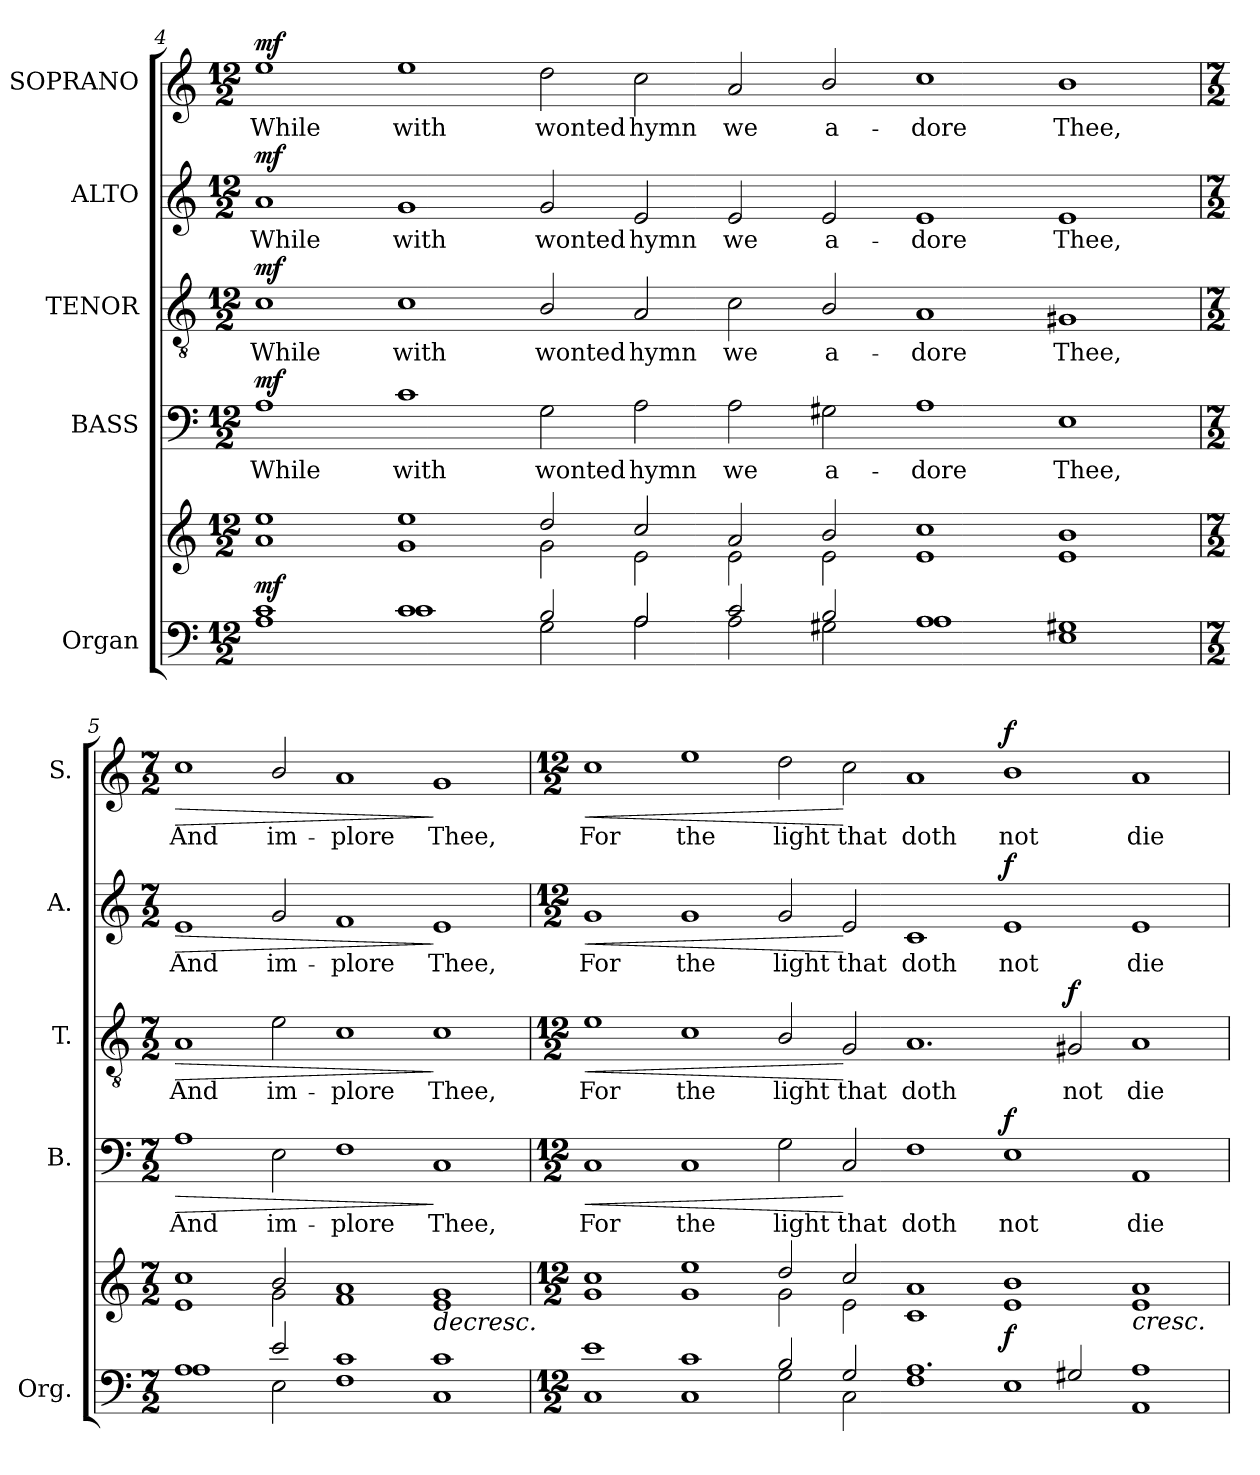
**kern	**kern	**dynam	**kern	**text	**dynam	**kern	**text	**dynam	**kern	**text	**dynam	**kern	**text	**dynam
*part5	*part5	*part5	*part4	*part4	*part4	*part3	*part3	*part3	*part2	*part2	*part2	*part1	*part1	*part1
*staff6	*staff5	*staff5/6	*staff4	*staff4	*staff4	*staff3	*staff3	*staff3	*staff2	*staff2	*staff2	*staff1	*staff1	*staff1
*I"Organ	*	*	*I"BASS	*	*	*I"TENOR	*	*	*I"ALTO	*	*	*I"SOPRANO	*	*
*I'Org.	*	*	*I'B.	*	*	*I'T.	*	*	*I'A.	*	*	*I'S.	*	*
*clefF4	*clefG2	*	*clefF4	*	*	*clefGv2	*	*	*clefG2	*	*	*clefG2	*	*
*	*	*	*	*	*	*ITrd7c12	*	*	*	*	*	*	*	*
*k[]	*k[]	*	*k[]	*	*	*k[]	*	*	*k[]	*	*	*k[]	*	*
*C:	*C:	*	*C:	*	*	*C:	*	*	*C:	*	*	*C:	*	*
*M12/2	*M12/2	*	*M12/2	*	*	*M12/2	*	*	*M12/2	*	*	*M12/2	*	*
=4	=4	=4	=4	=4	=4	=4	=4	=4	=4	=4	=4	=4	=4	=4
*^	*^	*	*	*	*	*	*	*	*	*	*	*	*	*
!	!	!	!	!	!	!LO:LY:b:color=#000000	!	!	!	!	!	!	!	!	!	!
!	!	!	!	!	!	!	!	!	!LO:LY:b:color=#000000	!	!	!	!	!	!	!
!	!	!	!	!	!	!	!	!	!	!	!	!LO:LY:b:color=#000000	!	!	!	!
!	!	!	!	!	!	!	!	!	!	!	!	!	!	!	!LO:LY:b:color=#000000	!
1ci	1Ai	1eei	1ai	mf	1Ai	While	mf	1Ci	While	mf	1ai	While	mf	1eei	While	mf
!	!	!	!	!	!	!LO:LY:b:color=#000000	!	!	!	!	!	!	!	!	!	!
!	!	!	!	!	!	!	!	!	!LO:LY:b:color=#000000	!	!	!	!	!	!	!
!	!	!	!	!	!	!	!	!	!	!	!	!LO:LY:b:color=#000000	!	!	!	!
!	!	!	!	!	!	!	!	!	!	!	!	!	!	!	!LO:LY:b:color=#000000	!
1ci	1ci	1eei	1gi	.	1ci	with	.	1Ci	with	.	1gi	with	.	1eei	with	.
!	!	!	!	!	!	!LO:LY:b:color=#000000	!	!	!	!	!	!	!	!	!	!
!	!	!	!	!	!	!	!	!	!LO:LY:b:color=#000000	!	!	!	!	!	!	!
!	!	!	!	!	!	!	!	!	!	!	!	!LO:LY:b:color=#000000	!	!	!	!
!	!	!	!	!	!	!	!	!	!	!	!	!	!	!	!LO:LY:b:color=#000000	!
2Bi/	2Gi\	2ddi/	2gi\	.	2Gi\	wonted	.	2BBi/	wonted	.	2gi/	wonted	.	2ddi\	wonted	.
!	!	!	!	!	!	!LO:LY:b:color=#000000	!	!	!	!	!	!	!	!	!	!
!	!	!	!	!	!	!	!	!	!LO:LY:b:color=#000000	!	!	!	!	!	!	!
!	!	!	!	!	!	!	!	!	!	!	!	!LO:LY:b:color=#000000	!	!	!	!
!	!	!	!	!	!	!	!	!	!	!	!	!	!	!	!LO:LY:b:color=#000000	!
2Ai/	2Ai\	2cci/	2ei\	.	2Ai\	hymn	.	2AAi/	hymn	.	2ei/	hymn	.	2cci\	hymn	.
!	!	!	!	!	!	!LO:LY:b:color=#000000	!	!	!	!	!	!	!	!	!	!
!	!	!	!	!	!	!	!	!	!LO:LY:b:color=#000000	!	!	!	!	!	!	!
!	!	!	!	!	!	!	!	!	!	!	!	!LO:LY:b:color=#000000	!	!	!	!
!	!	!	!	!	!	!	!	!	!	!	!	!	!	!	!LO:LY:b:color=#000000	!
2ci/	2Ai\	2ai/	2ei\	.	2Ai\	we	.	2Ci\	we	.	2ei/	we	.	2ai/	we	.
!	!	!	!	!	!	!LO:LY:b:color=#000000	!	!	!	!	!	!	!	!	!	!
!	!	!	!	!	!	!	!	!	!LO:LY:b:color=#000000	!	!	!	!	!	!	!
!	!	!	!	!	!	!	!	!	!	!	!	!LO:LY:b:color=#000000	!	!	!	!
!	!	!	!	!	!	!	!	!	!	!	!	!	!	!	!LO:LY:b:color=#000000	!
2Bi/	2G#Xi\	2bi/	2ei\	.	2G#Xi\	a-	.	2BBi/	a-	.	2ei/	a-	.	2bi/	a-	.
!	!	!	!	!	!	!LO:LY:b:color=#000000	!	!	!	!	!	!	!	!	!	!
!	!	!	!	!	!	!	!	!	!LO:LY:b:color=#000000	!	!	!	!	!	!	!
!	!	!	!	!	!	!	!	!	!	!	!	!LO:LY:b:color=#000000	!	!	!	!
!	!	!	!	!	!	!	!	!	!	!	!	!	!	!	!LO:LY:b:color=#000000	!
1Ai	1Ai	1cci	1ei	.	1Ai	-dore	.	1AAi	-dore	.	1ei	-dore	.	1cci	-dore	.
!	!	!	!	!	!	!LO:LY:b:color=#000000	!	!	!	!	!	!	!	!	!	!
!	!	!	!	!	!	!	!	!	!LO:LY:b:color=#000000	!	!	!	!	!	!	!
!	!	!	!	!	!	!	!	!	!	!	!	!LO:LY:b:color=#000000	!	!	!	!
!	!	!	!	!	!	!	!	!	!	!	!	!	!	!	!LO:LY:b:color=#000000	!
1G#Xi	1Ei	1bi	1ei	.	1Ei	Thee,	.	1GG#Xi	Thee,	.	1ei	Thee,	.	1bi	Thee,	.
!!LO:LB:g=z
=5	=5	=5	=5	=5	=5	=5	=5	=5	=5	=5	=5	=5	=5	=5	=5	=5
*M7/2	*	*M7/2	*	*	*M7/2	*	*	*M7/2	*	*	*M7/2	*	*	*M7/2	*	*
!	!	!	!	!	!	!LO:LY:b:color=#000000	!LO:HP:b	!	!	!	!	!	!	!	!	!
!	!	!	!	!	!	!	!	!	!LO:LY:b:color=#000000	!LO:HP:b	!	!	!	!	!	!
!	!	!	!	!	!	!	!	!	!	!	!	!LO:LY:b:color=#000000	!LO:HP:b	!	!	!
!	!	!	!	!	!	!	!	!	!	!	!	!	!	!	!LO:LY:b:color=#000000	!LO:HP:b
1Ai	1Ai	1cci	1ei	.	1Ai	And	>	1AAi	And	>	1ei	And	>	1cci	And	>
!	!	!	!	!	!	!LO:LY:b:color=#000000	!	!	!	!	!	!	!	!	!	!
!	!	!	!	!	!	!	!	!	!LO:LY:b:color=#000000	!	!	!	!	!	!	!
!	!	!	!	!	!	!	!	!	!	!	!	!LO:LY:b:color=#000000	!	!	!	!
!	!	!	!	!	!	!	!	!	!	!	!	!	!	!	!LO:LY:b:color=#000000	!
2ei/	2Ei\	2bi/	2gi\	]	2Ei\	im-	.	2Ei\	im-	.	2gi/	im-	.	2bi/	im-	.
!	!	!	!	!	!	!LO:LY:b:color=#000000	!	!	!	!	!	!	!	!	!	!
!	!	!	!	!	!	!	!	!	!LO:LY:b:color=#000000	!	!	!	!	!	!	!
!	!	!	!	!	!	!	!	!	!	!	!	!LO:LY:b:color=#000000	!	!	!	!
!	!	!	!	!	!	!	!	!	!	!	!	!	!	!	!LO:LY:b:color=#000000	!
1ci	1Fi	1ai	1fi	.	1Fi	-plore	.	1Ci	-plore	.	1fi	-plore	.	1ai	-plore	.
!	!	!	!	!LO:HP:b	!	!	!	!	!	!	!	!	!	!	!	!
!	!	!	!	!	!	!LO:LY:b:color=#000000	!	!	!	!	!	!	!	!	!	!
!	!	!	!	!	!	!	!	!	!LO:LY:b:color=#000000	!	!	!	!	!	!	!
!	!	!	!	!	!	!	!	!	!	!	!	!LO:LY:b:color=#000000	!	!	!	!
!	!	!	!	!	!	!	!	!	!	!	!	!	!	!	!LO:LY:b:color=#000000	!
1ci	1Ci	1gi	1ei	>	1Ci	Thee,	]	1Ci	Thee,	]	1ei	Thee,	]	1gi	Thee,	]
=6	=6	=6	=6	=6	=6	=6	=6	=6	=6	=6	=6	=6	=6	=6	=6	=6
*M12/2	*	*M12/2	*	*	*M12/2	*	*	*M12/2	*	*	*M12/2	*	*	*M12/2	*	*
!	!	!	!	!	!	!LO:LY:b:color=#000000	!LO:HP:b	!	!	!	!	!	!	!	!	!
!	!	!	!	!	!	!	!	!	!LO:LY:b:color=#000000	!LO:HP:b	!	!	!	!	!	!
!	!	!	!	!	!	!	!	!	!	!	!	!LO:LY:b:color=#000000	!LO:HP:b	!	!	!
!	!	!	!	!	!	!	!	!	!	!	!	!	!	!	!LO:LY:b:color=#000000	!LO:HP:b
1ei	1Ci	1cci	1gi	.	1Ci	For	<	1Ei	For	<	1gi	For	<	1cci	For	<
!	!	!	!	!	!	!LO:LY:b:color=#000000	!	!	!	!	!	!	!	!	!	!
!	!	!	!	!	!	!	!	!	!LO:LY:b:color=#000000	!	!	!	!	!	!	!
!	!	!	!	!	!	!	!	!	!	!	!	!LO:LY:b:color=#000000	!	!	!	!
!	!	!	!	!	!	!	!	!	!	!	!	!	!	!	!LO:LY:b:color=#000000	!
1ci	1Ci	1eei	1gi	[	1Ci	the	.	1Ci	the	.	1gi	the	.	1eei	the	.
!	!	!	!	!	!	!LO:LY:b:color=#000000	!	!	!	!	!	!	!	!	!	!
!	!	!	!	!	!	!	!	!	!LO:LY:b:color=#000000	!	!	!	!	!	!	!
!	!	!	!	!	!	!	!	!	!	!	!	!LO:LY:b:color=#000000	!	!	!	!
!	!	!	!	!	!	!	!	!	!	!	!	!	!	!	!LO:LY:b:color=#000000	!
2Bi/	2Gi\	2ddi/	2gi\	.	2Gi\	light	.	2BBi/	light	.	2gi/	light	.	2ddi\	light	.
!	!	!	!	!	!	!LO:LY:b:color=#000000	!	!	!	!	!	!	!	!	!	!
!	!	!	!	!	!	!	!	!	!LO:LY:b:color=#000000	!	!	!	!	!	!	!
!	!	!	!	!	!	!	!	!	!	!	!	!LO:LY:b:color=#000000	!	!	!	!
!	!	!	!	!	!	!	!	!	!	!	!	!	!	!	!LO:LY:b:color=#000000	!
2Gi/	2Ci\	2cci/	2ei\	.	2Ci/	that	[	2GGi/	that	[	2ei/	that	[	2cci\	that	[
!	!	!	!	!	!	!LO:LY:b:color=#000000	!	!	!	!	!	!	!	!	!	!
!	!	!	!	!	!	!	!	!	!LO:LY:b:color=#000000	!	!	!	!	!	!	!
!	!	!	!	!	!	!	!	!	!	!	!	!LO:LY:b:color=#000000	!	!	!	!
!	!	!	!	!	!	!	!	!	!	!	!	!	!	!	!LO:LY:b:color=#000000	!
1.Ai	1Fi	1ai	1ci	.	1Fi	doth	.	1.AAi	doth	.	1ci	doth	.	1ai	doth	.
!	!	!	!	!	!	!LO:LY:b:color=#000000	!	!	!	!	!	!	!	!	!	!
!	!	!	!	!	!	!	!	!	!	!	!	!LO:LY:b:color=#000000	!	!	!	!
!	!	!	!	!	!	!	!	!	!	!	!	!	!	!	!LO:LY:b:color=#000000	!
.	1Ei	1bi	1ei	f	1Ei	not	f	.	.	.	1ei	not	f	1bi	not	f
!	!	!	!	!	!	!	!	!	!LO:LY:b:color=#000000	!	!	!	!	!	!	!
2G#Xi/	.	.	.	.	.	.	.	2GG#Xi/	not	f	.	.	.	.	.	.
!	!	!	!	!LO:HP:b	!	!	!	!	!	!	!	!	!	!	!	!
!	!	!	!	!	!	!LO:LY:b:color=#000000	!	!	!	!	!	!	!	!	!	!
!	!	!	!	!	!	!	!	!	!LO:LY:b:color=#000000	!	!	!	!	!	!	!
!	!	!	!	!	!	!	!	!	!	!	!	!LO:LY:b:color=#000000	!	!	!	!
!	!	!	!	!	!	!	!	!	!	!	!	!	!	!	!LO:LY:b:color=#000000	!
1Ai	1AAi	1ai	1ei	<	1AAi	die	.	1AAi	die	.	1ei	die	.	1ai	die	.
*v	*v	*	*	*	*	*	*	*	*	*	*	*	*	*	*	*
*	*v	*v	*	*	*	*	*	*	*	*	*	*	*	*	*
=	=	=	=	=	=	=	=	=	=	=	=	=	=	=
*-	*-	*-	*-	*-	*-	*-	*-	*-	*-	*-	*-	*-	*-	*-
